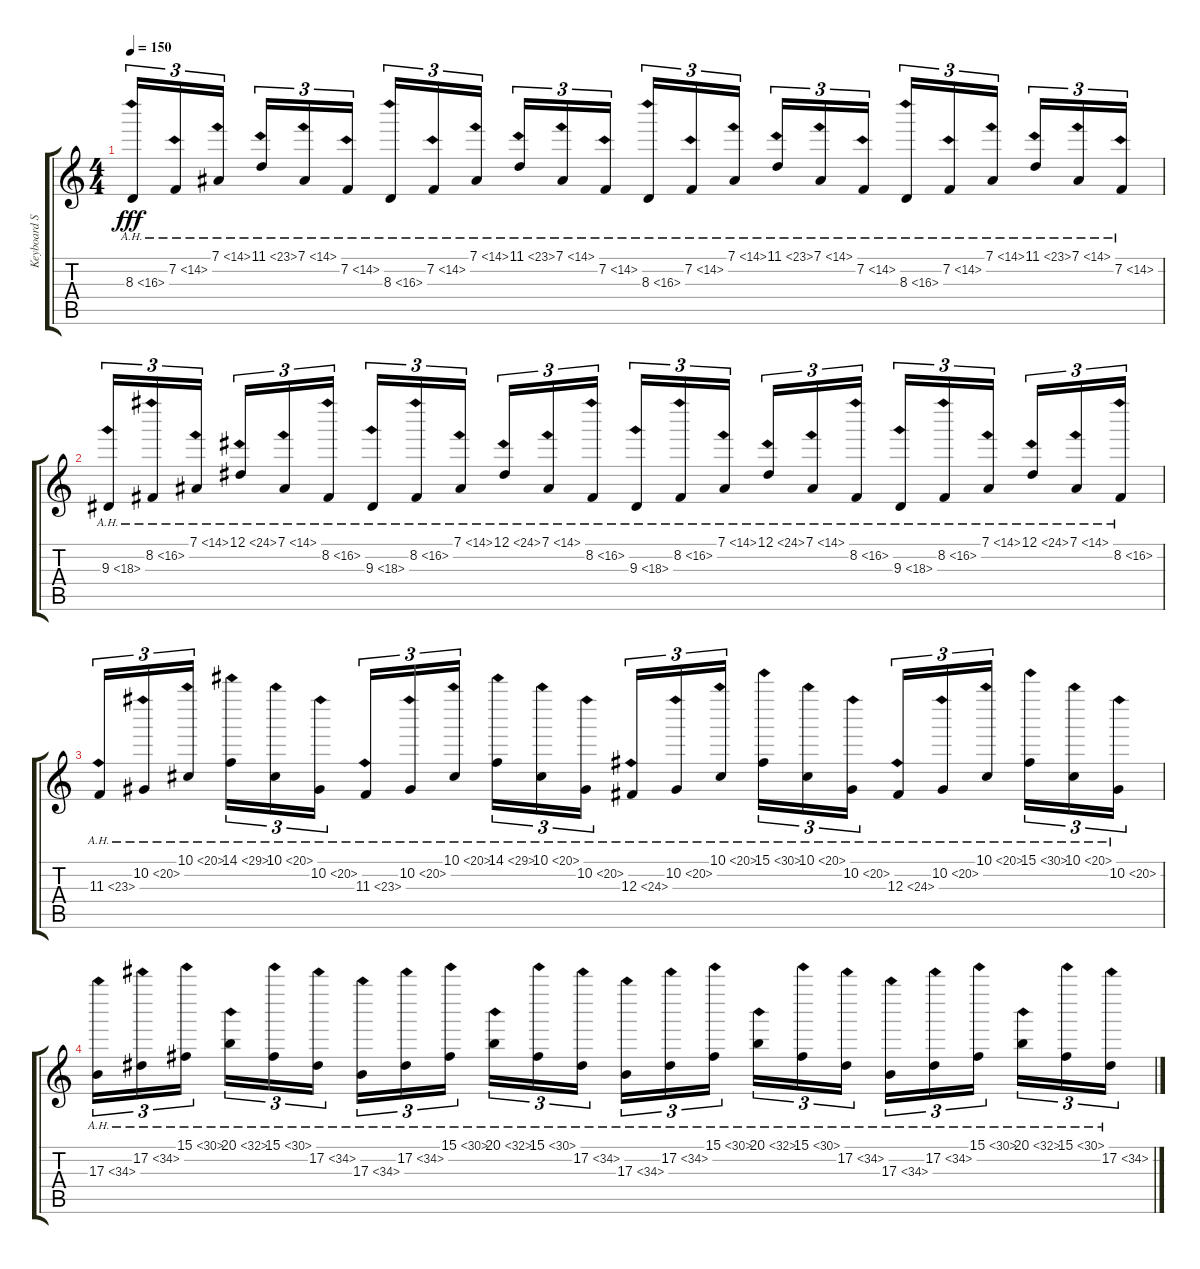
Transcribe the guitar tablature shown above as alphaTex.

\track ("Keyboard Solo" "Keyboard S") {instrument lead1square}
\staff {score tabs}
\tuning (Eb4 Bb3 Gb3 Db3 Ab2 Eb2) {hide}
\ts (4 4)
\tempo 150
\clef g2
\ks c
8.3{ah 8}.16{tu (3 2) dy fff} 7.2{ah 7}.16{tu (3 2)} 7.1{ah 7}.16{tu (3 2)} 11.1{ah 12}.16{tu (3 2)} 7.1{ah 7}.16{tu (3 2)} 7.2{ah 7}.16{tu (3 2)} 8.3{ah 8}.16{tu (3 2)} 7.2{ah 7}.16{tu (3 2)} 7.1{ah 7}.16{tu (3 2)} 11.1{ah 12}.16{tu (3 2)} 7.1{ah 7}.16{tu (3 2)} 7.2{ah 7}.16{tu (3 2)} 8.3{ah 8}.16{tu (3 2)} 7.2{ah 7}.16{tu (3 2)} 7.1{ah 7}.16{tu (3 2)} 11.1{ah 12}.16{tu (3 2)} 7.1{ah 7}.16{tu (3 2)} 7.2{ah 7}.16{tu (3 2)} 8.3{ah 8}.16{tu (3 2)} 7.2{ah 7}.16{tu (3 2)} 7.1{ah 7}.16{tu (3 2)} 11.1{ah 12}.16{tu (3 2)} 7.1{ah 7}.16{tu (3 2)} 7.2{ah 7}.16{tu (3 2)} |
9.3{ah 9}.16{tu (3 2)} 8.2{ah 8}.16{tu (3 2)} 7.1{ah 7}.16{tu (3 2)} 12.1{ah 12}.16{tu (3 2)} 7.1{ah 7}.16{tu (3 2)} 8.2{ah 8}.16{tu (3 2)} 9.3{ah 9}.16{tu (3 2)} 8.2{ah 8}.16{tu (3 2)} 7.1{ah 7}.16{tu (3 2)} 12.1{ah 12}.16{tu (3 2)} 7.1{ah 7}.16{tu (3 2)} 8.2{ah 8}.16{tu (3 2)} 9.3{ah 9}.16{tu (3 2)} 8.2{ah 8}.16{tu (3 2)} 7.1{ah 7}.16{tu (3 2)} 12.1{ah 12}.16{tu (3 2)} 7.1{ah 7}.16{tu (3 2)} 8.2{ah 8}.16{tu (3 2)} 9.3{ah 9}.16{tu (3 2)} 8.2{ah 8}.16{tu (3 2)} 7.1{ah 7}.16{tu (3 2)} 12.1{ah 12}.16{tu (3 2)} 7.1{ah 7}.16{tu (3 2)} 8.2{ah 8}.16{tu (3 2)} |
11.3{ah 12}.16{tu (3 2)} 10.2{ah 10}.16{tu (3 2)} 10.1{ah 10}.16{tu (3 2)} 14.1{ah 15}.16{tu (3 2)} 10.1{ah 10}.16{tu (3 2)} 10.2{ah 10}.16{tu (3 2)} 11.3{ah 12}.16{tu (3 2)} 10.2{ah 10}.16{tu (3 2)} 10.1{ah 10}.16{tu (3 2)} 14.1{ah 15}.16{tu (3 2)} 10.1{ah 10}.16{tu (3 2)} 10.2{ah 10}.16{tu (3 2)} 12.3{ah 12}.16{tu (3 2)} 10.2{ah 10}.16{tu (3 2)} 10.1{ah 10}.16{tu (3 2)} 15.1{ah 15}.16{tu (3 2)} 10.1{ah 10}.16{tu (3 2)} 10.2{ah 10}.16{tu (3 2)} 12.3{ah 12}.16{tu (3 2)} 10.2{ah 10}.16{tu (3 2)} 10.1{ah 10}.16{tu (3 2)} 15.1{ah 15}.16{tu (3 2)} 10.1{ah 10}.16{tu (3 2)} 10.2{ah 10}.16{tu (3 2)} |
17.3{ah 17}.16{tu (3 2)} 17.2{ah 17}.16{tu (3 2)} 15.1{ah 15}.16{tu (3 2)} 20.1{ah 12}.16{tu (3 2)} 15.1{ah 15}.16{tu (3 2)} 17.2{ah 17}.16{tu (3 2)} 17.3{ah 17}.16{tu (3 2)} 17.2{ah 17}.16{tu (3 2)} 15.1{ah 15}.16{tu (3 2)} 20.1{ah 12}.16{tu (3 2)} 15.1{ah 15}.16{tu (3 2)} 17.2{ah 17}.16{tu (3 2)} 17.3{ah 17}.16{tu (3 2)} 17.2{ah 17}.16{tu (3 2)} 15.1{ah 15}.16{tu (3 2)} 20.1{ah 12}.16{tu (3 2)} 15.1{ah 15}.16{tu (3 2)} 17.2{ah 17}.16{tu (3 2)} 17.3{ah 17}.16{tu (3 2)} 17.2{ah 17}.16{tu (3 2)} 15.1{ah 15}.16{tu (3 2)} 20.1{ah 12}.16{tu (3 2)} 15.1{ah 15}.16{tu (3 2)} 17.2{ah 17}.16{tu (3 2)}
